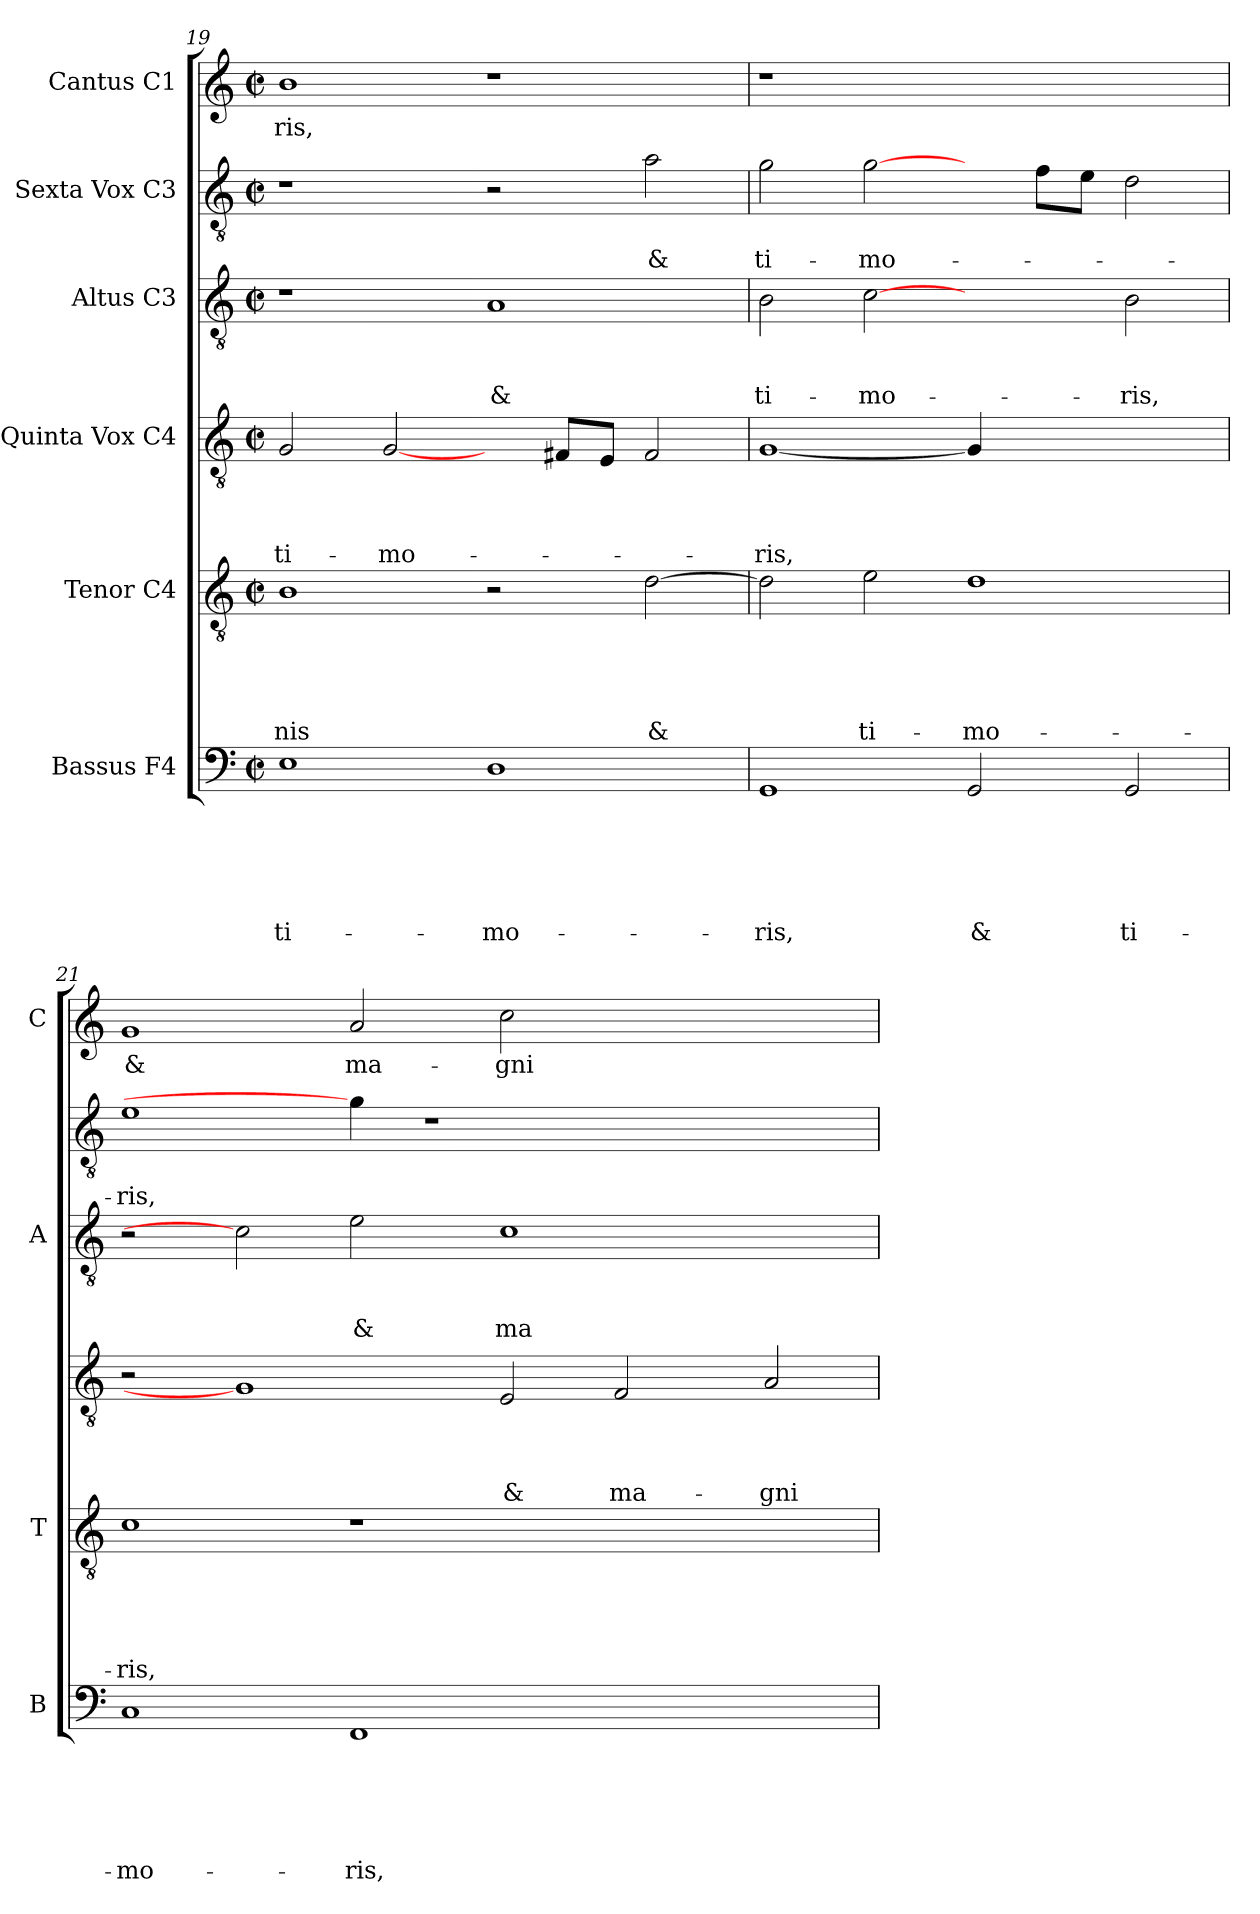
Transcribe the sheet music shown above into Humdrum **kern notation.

**kern	**text	**text	**text	**text	**text	**text	**kern	**text	**text	**text	**text	**text	**kern	**text	**text	**text	**text	**kern	**text	**text	**text	**kern	**text	**text	**kern	**text
*part6	*part6	*part6	*part6	*part6	*part6	*part6	*part5	*part5	*part5	*part5	*part5	*part5	*part4	*part4	*part4	*part4	*part4	*part3	*part3	*part3	*part3	*part2	*part2	*part2	*part1	*part1
*staff6	*staff6	*staff6	*staff6	*staff6	*staff6	*staff6	*staff5	*staff5	*staff5	*staff5	*staff5	*staff5	*staff4	*staff4	*staff4	*staff4	*staff4	*staff3	*staff3	*staff3	*staff3	*staff2	*staff2	*staff2	*staff1	*staff1
*I"Bassus F4	*	*	*	*	*	*	*I"Tenor C4	*	*	*	*	*	*I"Quinta Vox C4	*	*	*	*	*I"Altus C3	*	*	*	*I"Sexta Vox C3	*	*	*I"Cantus C1	*
*I'B	*	*	*	*	*	*	*I'T	*	*	*	*	*	*	*	*	*	*	*I'A	*	*	*	*	*	*	*I'C	*
*clefF4	*	*	*	*	*	*	*clefGv2	*	*	*	*	*	*clefGv2	*	*	*	*	*clefGv2	*	*	*	*clefGv2	*	*	*clefG2	*
*k[]	*	*	*	*	*	*	*k[]	*	*	*	*	*	*k[]	*	*	*	*	*k[]	*	*	*	*k[]	*	*	*k[]	*
*C:	*	*	*	*	*	*	*C:	*	*	*	*	*	*C:	*	*	*	*	*C:	*	*	*	*C:	*	*	*C:	*
*M2/2	*	*	*	*	*	*	*M2/2	*	*	*	*	*	*M2/2	*	*	*	*	*M2/2	*	*	*	*M2/2	*	*	*M2/2	*
*met(c|)	*	*	*	*	*	*	*met(c|)	*	*	*	*	*	*met(c|)	*	*	*	*	*met(c|)	*	*	*	*met(c|)	*	*	*met(c|)	*
=19	=19	=19	=19	=19	=19	=19	=19	=19	=19	=19	=19	=19	=19	=19	=19	=19	=19	=19	=19	=19	=19	=19	=19	=19	=19	=19
!	!	!	!	!	!	!LO:LY:b	!	!	!	!	!	!LO:LY:b	!	!	!	!	!LO:LY:b	!	!	!	!	!	!	!	!	!LO:LY:b
1E	.	.	.	.	.	ti-	1B	.	.	.	.	-nis	2G/	.	.	.	ti-	1r	.	.	.	1r	.	.	1b	-ris,
!	!	!	!	!	!	!	!	!	!	!	!	!	!	!	!	!	!LO:LY:b	!	!	!	!	!	!	!	!	!
.	.	.	.	.	.	.	.	.	.	.	.	.	[2G/	.	.	.	-mo-	.	.	.	.	.	.	.	.	.
!	!	!	!	!	!	!LO:LY:b	!	!	!	!	!	!	!	!	!	!	!	!	!	!	!LO:LY:b	!	!	!	!	!
1D	.	.	.	.	.	-mo-	2r	.	.	.	.	.	4ryy	.	.	.	.	1A	.	.	&	2r	.	.	1r	.
.	.	.	.	.	.	.	.	.	.	.	.	.	8F#X/L	.	.	.	.	.	.	.	.	.	.	.	.	.
.	.	.	.	.	.	.	.	.	.	.	.	.	8E/J	.	.	.	.	.	.	.	.	.	.	.	.	.
!	!	!	!	!	!	!	!	!	!	!	!	!LO:LY:b	!	!	!	!	!	!	!	!	!	!	!	!LO:LY:b	!	!
.	.	.	.	.	.	.	[2d\	.	.	.	.	&	2F#/	.	.	.	.	.	.	.	.	2a\	.	&	.	.
=20	=20	=20	=20	=20	=20	=20	=20	=20	=20	=20	=20	=20	=20	=20	=20	=20	=20	=20	=20	=20	=20	=20	=20	=20	=20	=20
!	!	!	!	!	!	!LO:LY:b	!	!	!	!	!	!	!	!	!	!	!LO:LY:b	!	!	!	!LO:LY:b	!	!	!LO:LY:b	!	!
1GG	.	.	.	.	.	-ris,	2d\]	.	.	.	.	.	[1G	.	.	.	-ris,	2B\	.	.	ti-	2g\	.	ti-	1r	.
!	!	!	!	!	!	!	!	!	!	!	!	!LO:LY:b	!	!	!	!	!	!	!	!	!LO:LY:b	!	!	!LO:LY:b	!	!
.	.	.	.	.	.	.	2e\	.	.	.	.	ti-	.	.	.	.	.	[2c	.	.	-mo-	[2g\	.	-mo-	.	.
!	!	!	!	!	!	!LO:LY:b	!	!	!	!	!	!LO:LY:b	!	!	!	!	!	!	!	!	!	!	!	!	!	!
2GG/	.	.	.	.	.	&	1d	.	.	.	.	-mo-	4G/]	.	.	.	.	2ryy	.	.	.	4ryy	.	.	1ryy	.
.	.	.	.	.	.	.	.	.	.	.	.	.	2.ryy	.	.	.	.	.	.	.	.	8f\L	.	.	.	.
.	.	.	.	.	.	.	.	.	.	.	.	.	.	.	.	.	.	.	.	.	.	8e\J	.	.	.	.
!	!	!	!	!	!	!LO:LY:b	!	!	!	!	!	!	!	!	!	!	!	!	!	!	!LO:LY:b	!	!	!	!	!
2GG/	.	.	.	.	.	ti-	.	.	.	.	.	.	.	.	.	.	.	2B\	.	.	-ris,	2d\	.	.	.	.
!!LO:LB:g=z
=21	=21	=21	=21	=21	=21	=21	=21	=21	=21	=21	=21	=21	=21	=21	=21	=21	=21	=21	=21	=21	=21	=21	=21	=21	=21	=21
!	!	!	!	!	!	!LO:LY:b	!	!	!	!	!	!LO:LY:b	!	!	!	!	!	!	!	!	!	!	!	!LO:LY:b	!	!LO:LY:b
1C	.	.	.	.	.	-mo-	1c	.	.	.	.	-ris,	2r	.	.	.	.	2r	.	.	.	1e	.	-ris,	1g	&
.	.	.	.	.	.	.	.	.	.	.	.	.	1G]	.	.	.	.	2c]	.	.	.	.	.	.	.	.
!	!	!	!	!	!	!LO:LY:b	!	!	!	!	!	!	!	!	!	!	!	!	!	!	!LO:LY:b	!	!	!	!	!LO:LY:b
1FF	.	.	.	.	.	-ris,	1r	.	.	.	.	.	.	.	.	.	.	2e\	.	.	&	4g\]	.	.	2a/	ma-
.	.	.	.	.	.	.	.	.	.	.	.	.	.	.	.	.	.	.	.	.	.	1r	.	.	.	.
!	!	!	!	!	!	!	!	!	!	!	!	!	!	!	!	!	!LO:LY:b	!	!	!	!LO:LY:b	!	!	!	!	!LO:LY:b
.	.	.	.	.	.	.	.	.	.	.	.	.	2E/	.	.	.	&	1c	.	.	ma-	.	.	.	2cc\	-gni-
!	!	!	!	!	!	!	!	!	!	!	!	!	!	!	!	!	!LO:LY:b	!	!	!	!	!	!	!	!	!
1ryy	.	.	.	.	.	.	1ryy	.	.	.	.	.	2F/	.	.	.	ma-	.	.	.	.	.	.	.	1ryy	.
.	.	.	.	.	.	.	.	.	.	.	.	.	.	.	.	.	.	.	.	.	.	2.ryy	.	.	.	.
!	!	!	!	!	!	!	!	!	!	!	!	!	!	!	!	!	!LO:LY:b	!	!	!	!	!	!	!	!	!
.	.	.	.	.	.	.	.	.	.	.	.	.	2A/	.	.	.	-gni-	2ryy	.	.	.	.	.	.	.	.
=	=	=	=	=	=	=	=	=	=	=	=	=	=	=	=	=	=	=	=	=	=	=	=	=	=	=
*-	*-	*-	*-	*-	*-	*-	*-	*-	*-	*-	*-	*-	*-	*-	*-	*-	*-	*-	*-	*-	*-	*-	*-	*-	*-	*-
